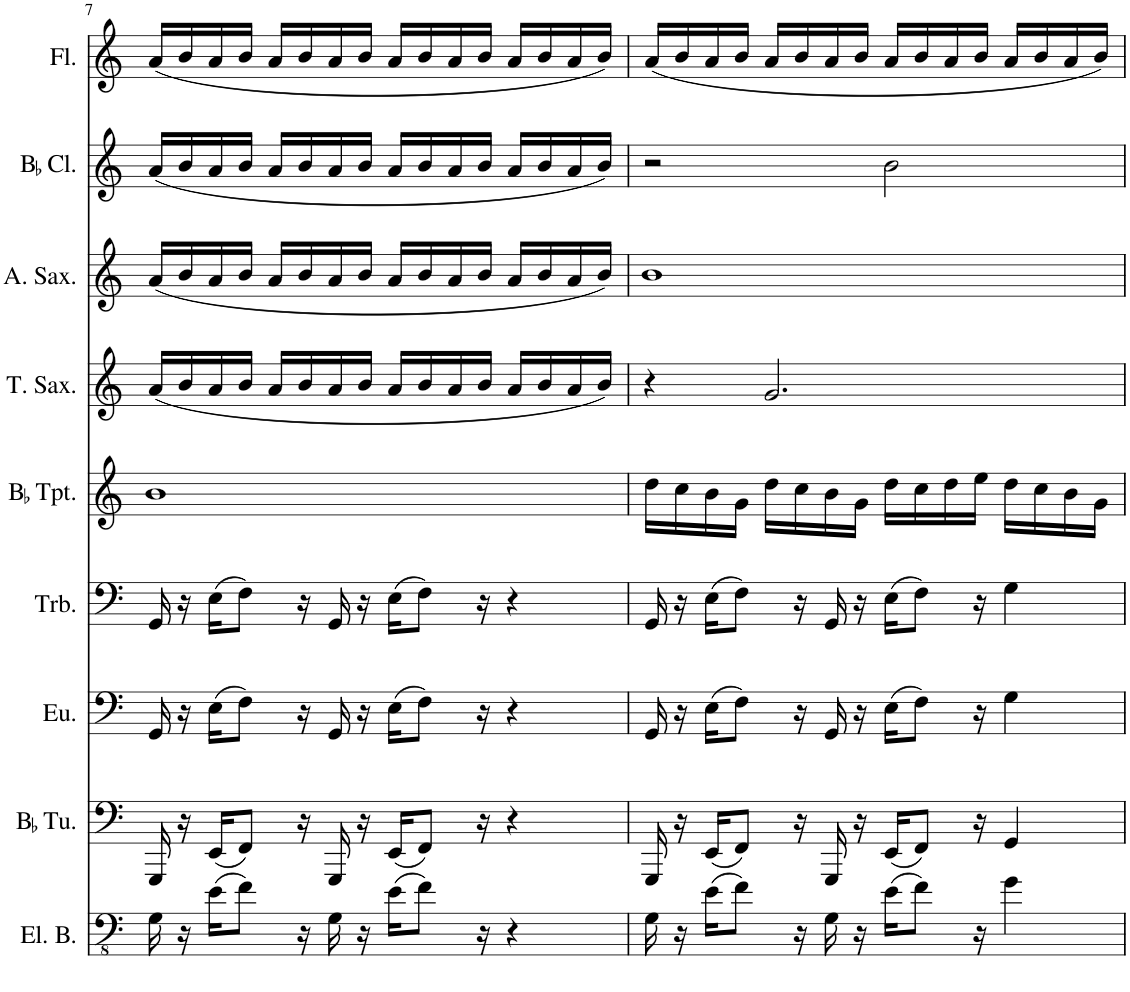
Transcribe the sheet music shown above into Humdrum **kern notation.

**kern	**kern	**kern	**kern	**kern	**kern	**kern	**kern	**kern
*part9	*part8	*part7	*part6	*part5	*part4	*part3	*part2	*part1
*staff9	*staff8	*staff7	*staff6	*staff5	*staff4	*staff3	*staff2	*staff1
*I"Electric Bass	*I"BaccidentalFlat Tuba	*I"Euphonium	*I"Trombone	*I"BaccidentalFlat Trumpet	*I"Tenor Saxophone	*I"Alto Saxophone	*I"BaccidentalFlat Clarinet	*I"Flute
*I'El. B.	*I'BaccidentalFlat Tu.	*I'Eu.	*I'Trb.	*I'BaccidentalFlat Tpt.	*I'T. Sax.	*I'A. Sax.	*I'BaccidentalFlat Cl.	*I'Fl.
!!LO:PB:g=z
*clefFv4	*clefF4	*clefF4	*clefF4	*clefG2	*clefG2	*clefG2	*clefG2	*clefG2
*	*	*	*	*ITrd1c2	*ITrd8c14	*ITrd5c9	*ITrd1c2	*
*k[]	*k[]	*k[]	*k[]	*k[]	*k[]	*k[]	*k[]	*k[]
*M4/4	*M4/4	*M4/4	*M4/4	*M4/4	*M4/4	*M4/4	*M4/4	*M4/4
=7	=7	=7	=7	=7	=7	=7	=7	=7
16GG\	16GGG/	16GG/	16GG/	1b	(16a/LL	(16a/LL	(16a/LL	(16a/LL
16r	16r	16r	16r	.	16b/	16b/	16b/	16b/
(16E\KL	(16EE/KL	(16E\KL	(16E\KL	.	16a/	16a/	16a/	16a/
8F\J)	8FF/J)	8F\J)	8F\J)	.	16b/JJ	16b/JJ	16b/JJ	16b/JJ
.	.	.	.	.	16a/LL	16a/LL	16a/LL	16a/LL
16r	16r	16r	16r	.	16b/	16b/	16b/	16b/
16GG\	16GGG/	16GG/	16GG/	.	16a/	16a/	16a/	16a/
16r	16r	16r	16r	.	16b/JJ	16b/JJ	16b/JJ	16b/JJ
(16E\KL	(16EE/KL	(16E\KL	(16E\KL	.	16a/LL	16a/LL	16a/LL	16a/LL
8F\J)	8FF/J)	8F\J)	8F\J)	.	16b/	16b/	16b/	16b/
.	.	.	.	.	16a/	16a/	16a/	16a/
16r	16r	16r	16r	.	16b/JJ	16b/JJ	16b/JJ	16b/JJ
4r	4r	4r	4r	.	16a/LL	16a/LL	16a/LL	16a/LL
.	.	.	.	.	16b/	16b/	16b/	16b/
.	.	.	.	.	16a/	16a/	16a/	16a/
.	.	.	.	.	16b/JJ)	16b/JJ)	16b/JJ)	16b/JJ)
=8	=8	=8	=8	=8	=8	=8	=8	=8
16GG\	16GGG/	16GG/	16GG/	16dd\LL	4r	1b	2r	(16a/LL
16r	16r	16r	16r	16cc\	.	.	.	16b/
(16E\KL	(16EE/KL	(16E\KL	(16E\KL	16b\	.	.	.	16a/
8F\J)	8FF/J)	8F\J)	8F\J)	16g\JJ	.	.	.	16b/JJ
.	.	.	.	16dd\LL	2.g/	.	.	16a/LL
16r	16r	16r	16r	16cc\	.	.	.	16b/
16GG\	16GGG/	16GG/	16GG/	16b\	.	.	.	16a/
16r	16r	16r	16r	16g\JJ	.	.	.	16b/JJ
(16E\KL	(16EE/KL	(16E\KL	(16E\KL	16dd\LL	.	.	2b\	16a/LL
8F\J)	8FF/J)	8F\J)	8F\J)	16cc\	.	.	.	16b/
.	.	.	.	16dd\	.	.	.	16a/
16r	16r	16r	16r	16ee\JJ	.	.	.	16b/JJ
4G\	4GG/	4G\	4G\	16dd\LL	.	.	.	16a/LL
.	.	.	.	16cc\	.	.	.	16b/
.	.	.	.	16b\	.	.	.	16a/
.	.	.	.	16g\JJ	.	.	.	16b/JJ)
=	=	=	=	=	=	=	=	=
*-	*-	*-	*-	*-	*-	*-	*-	*-
